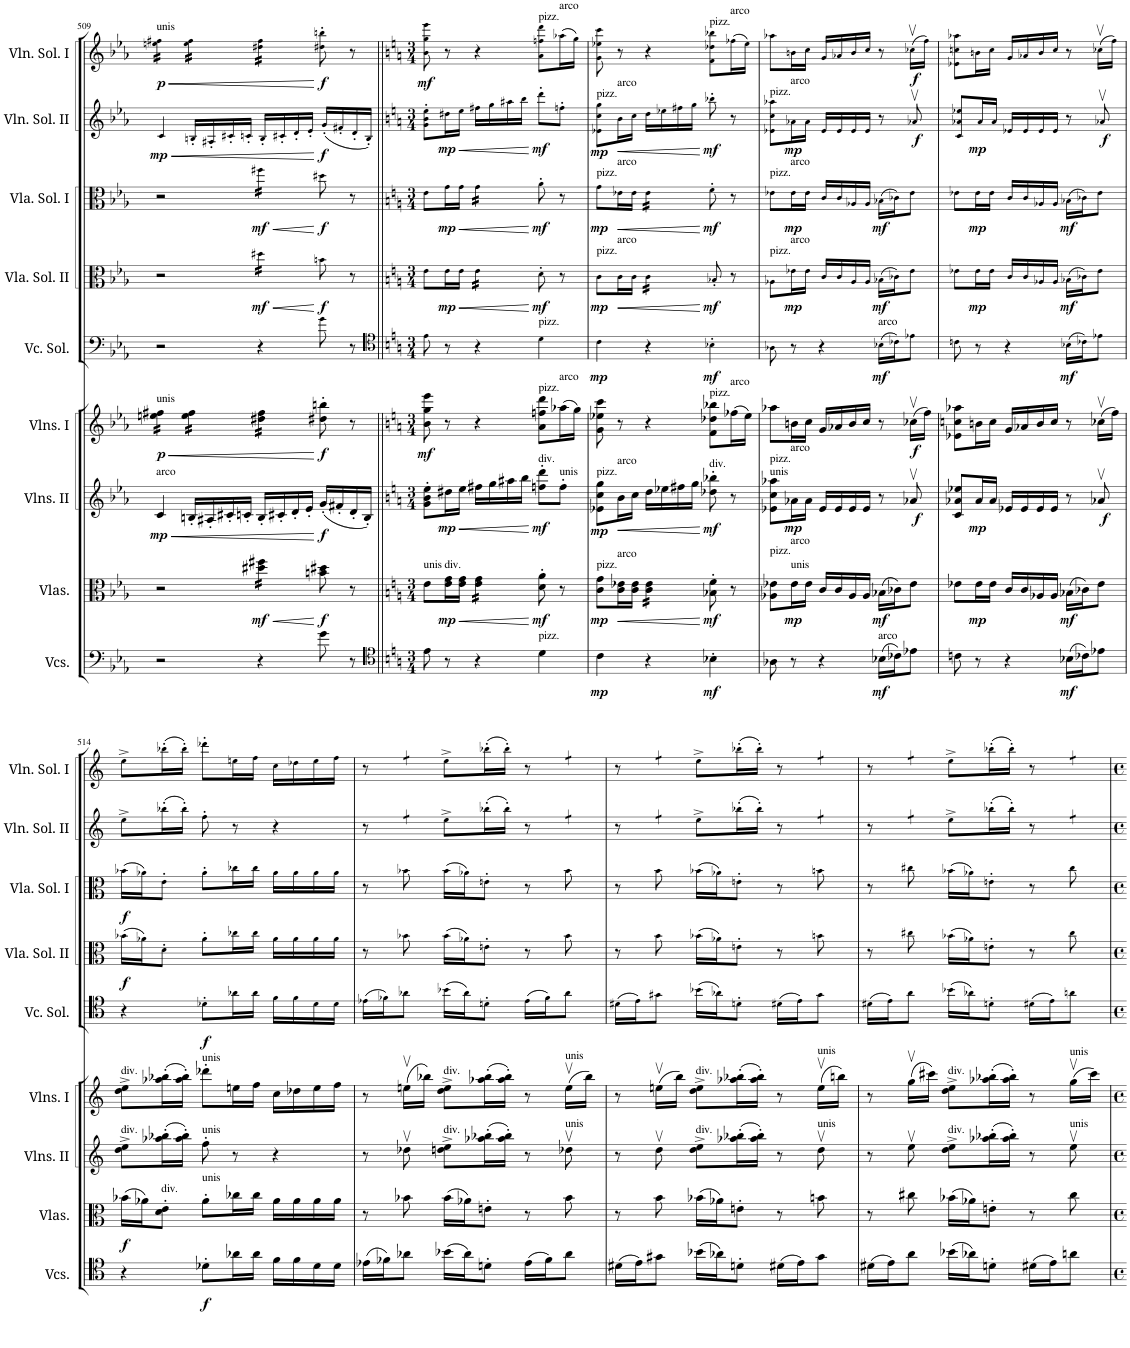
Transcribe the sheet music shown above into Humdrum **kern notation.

**kern	**dynam	**kern	**dynam	**kern	**dynam	**kern	**dynam	**kern	**dynam	**kern	**dynam	**kern	**dynam	**kern	**dynam	**kern	**dynam
*part9	*part9	*part8	*part8	*part7	*part7	*part6	*part6	*part5	*part5	*part4	*part4	*part3	*part3	*part2	*part2	*part1	*part1
*staff9	*staff9	*staff8	*staff8	*staff7	*staff7	*staff6	*staff6	*staff5	*staff5	*staff4	*staff4	*staff3	*staff3	*staff2	*staff2	*staff1	*staff1
*I"Violoncellos	*	*I"Violas	*	*I"Violins II	*	*I"Violins I	*	*I"Violoncello Solo	*	*I"Viola Solo II	*	*I"Viola Solo I	*	*I"Violin Solo II	*	*I"Violin Solo I	*
*I'Vcs.	*	*I'Vlas.	*	*I'Vlns. II	*	*I'Vlns. I	*	*I'Vc. Sol.	*	*I'Vla. Sol. II	*	*I'Vla. Sol. I	*	*I'Vln. Sol. II	*	*I'Vln. Sol. I	*
!!LO:PB:g=z
*clefF4	*	*clefC3	*	*clefG2	*	*clefG2	*	*clefF4	*	*clefC3	*	*clefC3	*	*clefG2	*	*clefG2	*
*k[b-e-a-]	*	*k[b-e-a-]	*	*k[b-e-a-]	*	*k[b-e-a-]	*	*k[b-e-a-]	*	*k[b-e-a-]	*	*k[b-e-a-]	*	*k[b-e-a-]	*	*k[b-e-a-]	*
*M4/4	*	*M4/4	*	*M4/4	*	*M4/4	*	*M4/4	*	*M4/4	*	*M4/4	*	*M4/4	*	*M4/4	*
*met(c)	*	*met(c)	*	*met(c)	*	*met(c)	*	*met(c)	*	*met(c)	*	*met(c)	*	*met(c)	*	*met(c)	*
=509	=509	=509	=509	=509	=509	=509	=509	=509	=509	=509	=509	=509	=509	=509	=509	=509	=509
!	!	!	!	!	!	!	!	!	!	!	!	!	!	!	!	!LO:TX:a:t=unis	!
!	!	!	!	!	!	!LO:TX:a:t=unis	!	!	!	!	!	!	!	!	!	!	!
!	!	!	!	!LO:TX:a:t=arco	!	!	!	!	!	!	!	!	!	!	!	!	!
!	!	!	!	!	!LO:HP:b	!	!LO:HP:b	!	!	!	!	!	!	!	!LO:HP:b	!	!LO:HP:b
!	!	!	!	!	!LO:DY:n=1:b	!	!LO:DY:n=1:b	!	!	!	!	!	!	!	!LO:DY:n=1:b	!	!LO:DY:n=1:b
*	*	*	*	*	*	*tremolo	*	*	*	*	*	*	*	*	*	*	*
*	*	*	*	*	*	*	*	*	*	*	*	*	*	*	*	*tremolo	*
2r	.	2r	.	4c/	< mp	16een\ 16ff#X\LL	< p	2r	.	2r	.	2r	.	4c/	< mp	16een\ 16ff#X\LL	< p
.	.	.	.	.	.	16een\ 16ff#X\	.	.	.	.	.	.	.	.	.	16een\ 16ff#X\	.
.	.	.	.	.	.	16een\ 16ff#X\	.	.	.	.	.	.	.	.	.	16een\ 16ff#X\	.
.	.	.	.	.	.	16een\ 16ff#X\JJ	.	.	.	.	.	.	.	.	.	16een\ 16ff#X\JJ	.
.	.	.	.	16Bn'/LL	.	16ee\ 16ff#\LL	.	.	.	.	.	.	.	16Bn'/LL	.	16ee\ 16ff#\LL	.
.	.	.	.	16A#X'/	.	16ee\ 16ff#\	.	.	.	.	.	.	.	16A#X'/	.	16ee\ 16ff#\	.
.	.	.	.	16c#X'/	.	16ee\ 16ff#\	.	.	.	.	.	.	.	16c#X'/	.	16ee\ 16ff#\	.
.	.	.	.	16cn'/JJ	.	16ee\ 16ff#\JJ	.	.	.	.	.	.	.	16cn'/JJ	.	16ee\ 16ff#\JJ	.
!	!	!	!LO:HP:b	!	!	!	!	!	!	!	!LO:HP:b	!	!LO:HP:b	!	!	!	!
!	!	!	!LO:DY:n=1:b	!	!	!	!	!	!	!	!LO:DY:n=1:b	!	!LO:DY:n=1:b	!	!	!	!
*	*	*tremolo	*	*	*	*	*	*	*	*	*	*	*	*	*	*	*
*	*	*	*	*	*	*	*	*	*	*tremolo	*	*	*	*	*	*	*
*	*	*	*	*	*	*	*	*	*	*	*	*tremolo	*	*	*	*	*
4r	.	16dd#X\ 16ff#X\LL	< mf	16B'/LL	.	16dd#X\ 16ff#\LL	.	4r	.	16dd#X\LL	< mf	16ff#X\LL	< mf	16B'/LL	.	16dd#X\ 16ff#\LL	.
.	.	16dd#X\ 16ff#X\	.	16c#X'/	.	16dd#X\ 16ff#\	.	.	.	16dd#X\	.	16ff#X\	.	16c#X'/	.	16dd#X\ 16ff#\	.
.	.	16dd#X\ 16ff#X\	.	16d'/	.	16dd#X\ 16ff#\	.	.	.	16dd#X\	.	16ff#X\	.	16d'/	.	16dd#X\ 16ff#\	.
.	.	16dd#X\ 16ff#X\JJ	.	16e-'/JJ	.	16dd#X\ 16ff#\JJ	.	.	.	16dd#X\JJ	.	16ff#X\JJ	.	16e-'/JJ	.	16dd#X\ 16ff#\JJ	.
*	*	*	*	*	*	*	*	*	*	*	*	*	*	*	*	*Xtremolo	*
*	*	*	*	*	*	*	*	*	*	*	*	*Xtremolo	*	*	*	*	*
*	*	*	*	*	*	*	*	*	*	*Xtremolo	*	*	*	*	*	*	*
*	*	*	*	*	*	*Xtremolo	*	*	*	*	*	*	*	*	*	*	*
*	*	*Xtremolo	*	*	*	*	*	*	*	*	*	*	*	*	*	*	*
!	!	!	!LO:DY:n=2:b	!	!LO:DY:n=2:b	!	!LO:DY:n=2:b	!	!	!	!LO:DY:n=2:b	!	!LO:DY:n=2:b	!	!LO:DY:n=2:b	!	!LO:DY:n=2:b
8g\	.	8bn\ 8dd#X\	[ f	(16g'/LL	[ f	8dd#X\' 8bbn\'	[ f	8g\	.	8bn\	[ f	8dd#X\	[ f	(16g'/LL	[ f	8dd#X\' 8bbn\'	[ f
.	.	.	.	16f#X'/	.	.	.	.	.	.	.	.	.	16f#X'/	.	.	.
8r	.	8r	.	16d'/	.	8r	.	8r	.	8r	.	8r	.	16d'/	.	8r	.
.	.	.	.	16B'/JJ)	.	.	.	.	.	.	.	.	.	16B'/JJ)	.	.	.
=510||	=510||	=510||	=510||	=510||	=510||	=510||	=510||	=510||	=510||	=510||	=510||	=510||	=510||	=510||	=510||	=510||	=510||
*clefC4	*	*	*	*	*	*	*	*clefC4	*	*	*	*	*	*	*	*	*
*k[]	*	*k[]	*	*k[]	*	*k[]	*	*k[]	*	*k[]	*	*k[]	*	*k[]	*	*k[]	*
*M3/4	*	*M3/4	*	*M3/4	*	*M3/4	*	*M3/4	*	*M3/4	*	*M3/4	*	*M3/4	*	*M3/4	*
!	!	!LO:TX:a:t=unis	!	!	!	!	!	!	!	!	!	!	!	!	!	!	!
!	!	!	!	!	!	!	!LO:DY:b	!	!	!	!	!	!	!	!	!	!LO:DY:b
8e\	.	8e\L	.	8g\' 8b\' 8ee\'L	.	8b\ 8gg\ 8eee\	mf	8e\	.	8e\L	.	8e\L	.	8g\' 8b\' 8ee\'L	.	8b\ 8gg\ 8eee\	mf
!	!	!LO:TX:a:t=div.	!	!	!	!	!	!	!	!	!	!	!	!	!	!	!
!	!	!	!LO:DY:b	!	!LO:DY:b	!	!	!	!	!	!LO:DY:b	!	!LO:DY:b	!	!LO:DY:b	!	!
8r	.	16e\ 16g\L	mp	16dd#X\L	mp	8r	.	8r	.	16e\L	mp	16g\L	mp	16dd#X\L	mp	8r	.
!	!	!	!LO:HP:b	!	!LO:HP:b	!	!	!	!	!	!LO:HP:b	!	!LO:HP:b	!	!LO:HP:b	!	!
.	.	16e\ 16g\JJ	<	16ee\JJ	<	.	.	.	.	16e\JJ	<	16g\JJ	<	16ee\JJ	<	.	.
*	*	*tremolo	*	*	*	*	*	*	*	*	*	*	*	*	*	*	*
*	*	*	*	*	*	*	*	*	*	*tremolo	*	*	*	*	*	*	*
*	*	*	*	*	*	*	*	*	*	*	*	*tremolo	*	*	*	*	*
4r	.	16e\ 16g\LL	.	16ff#X\LL	.	4r	.	4r	.	16e\LL	.	16g\LL	.	16ff#X\LL	.	4r	.
.	.	16e\ 16g\	.	16gg\	.	.	.	.	.	16e\	.	16g\	.	16gg\	.	.	.
.	.	16e\ 16g\	.	16aa#X\	.	.	.	.	.	16e\	.	16g\	.	16aa#X\	.	.	.
.	.	16e\ 16g\JJ	.	16bb\JJ	.	.	.	.	.	16e\JJ	.	16g\JJ	.	16bb\JJ	.	.	.
*	*	*	*	*	*	*	*	*	*	*	*	*Xtremolo	*	*	*	*	*
*	*	*	*	*	*	*	*	*	*	*Xtremolo	*	*	*	*	*	*	*
*	*	*Xtremolo	*	*	*	*	*	*	*	*	*	*	*	*	*	*	*
!	!	!	!	!	!	!	!	!	!	!	!	!	!	!	!	!LO:TX:a:t=pizz.	!
!	!	!	!	!	!	!	!	!LO:TX:a:t=pizz.	!	!	!	!	!	!	!	!	!
!	!	!	!	!	!	!LO:TX:a:t=pizz.	!	!	!	!	!	!	!	!	!	!	!
!	!	!	!	!LO:TX:a:t=div.	!	!	!	!	!	!	!	!	!	!	!	!	!
!LO:TX:a:t=pizz.	!	!	!	!	!	!	!	!	!	!	!	!	!	!	!	!	!
!	!	!	!LO:DY:n=1:b	!	!LO:DY:n=1:b	!	!	!	!	!	!LO:DY:n=1:b	!	!LO:DY:n=1:b	!	!LO:DY:n=1:b	!	!
4d\	.	8d\' 8a\'	[ mf	8ffn\' 8ddd\'L	[ mf	8a\ 8ffn\ 8ddd\L	.	4d\	.	8d'\	[ mf	8a'\	[ mf	8ddd'\L	[ mf	8a\ 8ffn\ 8ddd\L	.
!	!	!	!	!	!	!	!	!	!	!	!	!	!	!	!	!LO:TX:a:t=arco	!
!	!	!	!	!	!	!LO:TX:a:t=arco	!	!	!	!	!	!	!	!	!	!	!
!	!	!	!	!LO:TX:a:t=unis	!	!	!	!	!	!	!	!	!	!	!	!	!
.	.	8r	.	8ff'\J	.	(16aa-X\L	.	.	.	8r	.	8r	.	8ffn'\J	.	(16aa-X\L	.
.	.	.	.	.	.	16gg\JJ)	.	.	.	.	.	.	.	.	.	16gg\JJ)	.
=511	=511	=511	=511	=511	=511	=511	=511	=511	=511	=511	=511	=511	=511	=511	=511	=511	=511
!	!	!	!	!	!	!	!	!	!	!	!	!	!	!LO:TX:a:t=pizz.	!	!	!
!	!	!	!	!	!	!	!	!	!	!	!	!LO:TX:a:t=pizz.	!	!	!	!	!
!	!	!	!	!	!	!	!	!	!	!LO:TX:a:t=pizz.	!	!	!	!	!	!	!
!	!	!	!	!LO:TX:a:t=pizz.	!	!	!	!	!	!	!	!	!	!	!	!	!
!	!	!LO:TX:a:t=pizz.	!	!	!	!	!	!	!	!	!	!	!	!	!	!	!
!	!LO:DY:b	!	!LO:DY:b	!	!LO:DY:b	!	!	!	!LO:DY:b	!	!LO:DY:b	!	!LO:DY:b	!	!LO:DY:b	!	!
4c\	mp	8c\ 8g\L	mp	8e-X\ 8cc\ 8gg\L	mp	8g\ 8ee-X\ 8ccc\	.	4c\	mp	8c\L	mp	8g\L	mp	8e-X\ 8cc\ 8gg\L	mp	8g\ 8ee-X\ 8ccc\	.
!	!	!	!	!	!	!	!	!	!	!	!	!	!	!LO:TX:a:t=arco	!	!	!
!	!	!	!	!	!	!	!	!	!	!	!	!LO:TX:a:t=arco	!	!	!	!	!
!	!	!	!	!	!	!	!	!	!	!LO:TX:a:t=arco	!	!	!	!	!	!	!
!	!	!	!	!LO:TX:a:t=arco	!	!	!	!	!	!	!	!	!	!	!	!	!
!	!	!LO:TX:a:t=arco	!	!	!	!	!	!	!	!	!	!	!	!	!	!	!
!	!	!	!LO:HP:b	!	!LO:HP:b	!	!	!	!	!	!LO:HP:b	!	!LO:HP:b	!	!LO:HP:b	!	!
.	.	16c\ 16e-X\L	<	16b\L	<	8r	.	.	.	16c\L	<	16e-X\L	<	16b\L	<	8r	.
.	.	16c\ 16e-\JJ	.	16cc\JJ	.	.	.	.	.	16c\JJ	.	16e-\JJ	.	16cc\JJ	.	.	.
*	*	*tremolo	*	*	*	*	*	*	*	*	*	*	*	*	*	*	*
*	*	*	*	*	*	*	*	*	*	*tremolo	*	*	*	*	*	*	*
*	*	*	*	*	*	*	*	*	*	*	*	*tremolo	*	*	*	*	*
4r	.	16c\ 16e-\LL	.	16dd\LL	.	4r	.	4r	.	16c\LL	.	16e-\LL	.	16dd\LL	.	4r	.
.	.	16c\ 16e-\	.	16ee-X\	.	.	.	.	.	16c\	.	16e-\	.	16ee-X\	.	.	.
.	.	16c\ 16e-\	.	16ff#X\	.	.	.	.	.	16c\	.	16e-\	.	16ff#X\	.	.	.
.	.	16c\ 16e-\JJ	.	16gg\JJ	.	.	.	.	.	16c\JJ	.	16e-\JJ	.	16gg\JJ	.	.	.
*	*	*	*	*	*	*	*	*	*	*	*	*Xtremolo	*	*	*	*	*
*	*	*	*	*	*	*	*	*	*	*Xtremolo	*	*	*	*	*	*	*
*	*	*Xtremolo	*	*	*	*	*	*	*	*	*	*	*	*	*	*	*
!	!	!	!	!	!	!	!	!	!	!	!	!	!	!	!	!LO:TX:a:t=pizz.	!
!	!	!	!	!	!	!LO:TX:a:t=pizz.	!	!	!	!	!	!	!	!	!	!	!
!	!	!	!	!LO:TX:a:t=div.	!	!	!	!	!	!	!	!	!	!	!	!	!
!	!LO:DY:b	!	!LO:DY:n=1:b	!	!LO:DY:n=1:b	!	!	!	!LO:DY:b	!	!LO:DY:n=1:b	!	!LO:DY:n=1:b	!	!LO:DY:n=1:b	!	!
4B-X'\	mf	8B-X\' 8f\'	[ mf	8dd-X\' 8bb-X\'	[ mf	8f\ 8dd-X\ 8bb-X\L	.	4B-X'\	mf	8B-X'/	[ mf	8f'\	[ mf	8bb-X'\	[ mf	8f\ 8dd-X\ 8bb-X\L	.
!	!	!	!	!	!	!	!	!	!	!	!	!	!	!	!	!LO:TX:a:t=arco	!
!	!	!	!	!	!	!LO:TX:a:t=arco	!	!	!	!	!	!	!	!	!	!	!
.	.	8r	.	8r	.	(16ff-X\L	.	.	.	8r	.	8r	.	8r	.	(16ff-X\L	.
.	.	.	.	.	.	16ee-\JJ)	.	.	.	.	.	.	.	.	.	16ee-\JJ)	.
=512	=512	=512	=512	=512	=512	=512	=512	=512	=512	=512	=512	=512	=512	=512	=512	=512	=512
!	!	!	!	!	!	!	!	!	!	!	!	!	!	!LO:TX:a:t=pizz.	!	!	!
!	!	!	!	!	!	!	!	!	!	!	!	!LO:TX:a:t=pizz.	!	!	!	!	!
!	!	!	!	!	!	!	!	!	!	!LO:TX:a:t=pizz.	!	!	!	!	!	!	!
!	!	!	!	!LO:TX:a:t=unis	!	!	!	!	!	!	!	!	!	!	!	!	!
!	!	!	!	!LO:TX:a:t=pizz.	!	!	!	!	!	!	!	!	!	!	!	!	!
!	!	!LO:TX:a:t=pizz.	!	!	!	!	!	!	!	!	!	!	!	!	!	!	!
8A-X\	.	8A-X\ 8e-X\L	.	8e-X\ 8cc\ 8aa-X\L	.	8aa-X\L	.	8A-X\	.	8A-X\L	.	8e-X\L	.	8e-X\ 8cc\ 8aa-X\L	.	8aa-X\L	.
!	!	!	!	!	!	!	!	!	!	!	!	!	!	!LO:TX:a:t=arco	!	!	!
!	!	!	!	!	!	!	!	!	!	!	!	!LO:TX:a:t=arco	!	!	!	!	!
!	!	!	!	!	!	!	!	!	!	!LO:TX:a:t=arco	!	!	!	!	!	!	!
!	!	!	!	!LO:TX:a:t=arco	!	!	!	!	!	!	!	!	!	!	!	!	!
!	!	!LO:TX:a:t=unis	!	!	!	!	!	!	!	!	!	!	!	!	!	!	!
!	!	!LO:TX:a:t=arco	!	!	!	!	!	!	!	!	!	!	!	!	!	!	!
!	!	!	!LO:DY:b	!	!LO:DY:b	!	!	!	!	!	!LO:DY:b	!	!LO:DY:b	!	!LO:DY:b	!	!
8r	.	16e-\L	mp	16a-X\L	mp	16bn\L	.	8r	.	16e-X\L	mp	16e-\L	mp	16a-X\L	mp	16bn\L	.
.	.	16e-\JJ	.	16a-\JJ	.	16cc\JJ	.	.	.	16e-\JJ	.	16e-\JJ	.	16a-\JJ	.	16cc\JJ	.
4r	.	16c/LL	.	16e-/LL	.	16g/LL	.	4r	.	16c/LL	.	16c/LL	.	16e-/LL	.	16g/LL	.
.	.	16c/	.	16e-/	.	16a-X/	.	.	.	16c/	.	16c/	.	16e-/	.	16a-X/	.
.	.	16A-/	.	16e-/	.	16b/	.	.	.	16A-/	.	16A-X/	.	16e-/	.	16b/	.
.	.	16A-/JJ	.	16e-/JJ	.	16cc/JJ	.	.	.	16A-/JJ	.	16A-/JJ	.	16e-/JJ	.	16cc/JJ	.
!	!	!	!	!	!	!	!	!LO:TX:a:t=arco	!	!	!	!	!	!	!	!	!
!LO:TX:a:t=arco	!	!	!	!	!	!	!	!	!	!	!	!	!	!	!	!	!
!	!LO:DY:b	!	!LO:DY:b	!	!	!	!	!	!LO:DY:b	!	!LO:DY:b	!	!LO:DY:b	!	!	!	!
(16B-X\LL	mf	(16B-X\LL	mf	8r	.	8r	.	(16B-X\LL	mf	(16B-X\LL	mf	(16B-X\LL	mf	8r	.	8r	.
16c-X\J)	.	16c-X\J)	.	.	.	.	.	16c-X\J)	.	16c-X\J)	.	16c-X\J)	.	.	.	.	.
!	!	!	!	!	!LO:DY:b	!	!LO:DY:b	!	!	!	!	!	!	!	!LO:DY:b	!	!LO:DY:b
8e-X\J	.	8e-\J	.	8a-Xv/	f	(16cc-Xv\LL	f	8e-X\J	.	8e-\J	.	8e-\J	.	8a-Xv/	f	(16cc-Xv\LL	f
.	.	.	.	.	.	16ff\JJ)	.	.	.	.	.	.	.	.	.	16ff\JJ)	.
=513	=513	=513	=513	=513	=513	=513	=513	=513	=513	=513	=513	=513	=513	=513	=513	=513	=513
8cn\	.	8e-X\L	.	8c/ 8a-X/ 8ee-X/L	.	8e-X\ 8ccn\ 8aa-X\L	.	8cn\	.	8e-X\L	.	8e-X\L	.	8c/ 8a-X/ 8ee-X/L	.	8e-X\ 8ccn\ 8aa-X\L	.
!	!	!	!LO:DY:b	!	!LO:DY:b	!	!	!	!	!	!LO:DY:b	!	!LO:DY:b	!	!LO:DY:b	!	!
8r	.	16e-\L	mp	16a-/L	mp	16bn\L	.	8r	.	16e-\L	mp	16e-\L	mp	16a-/L	mp	16bn\L	.
.	.	16e-\JJ	.	16a-/JJ	.	16cc\JJ	.	.	.	16e-\JJ	.	16e-\JJ	.	16a-/JJ	.	16cc\JJ	.
4r	.	16c/LL	.	16e-X/LL	.	16g/LL	.	4r	.	16c/LL	.	16c/LL	.	16e-X/LL	.	16g/LL	.
.	.	16c/	.	16e-/	.	16a-X/	.	.	.	16c/	.	16c/	.	16e-/	.	16a-X/	.
.	.	16A-X/	.	16e-/	.	16b/	.	.	.	16A-X/	.	16A-X/	.	16e-/	.	16b/	.
.	.	16A-/JJ	.	16e-/JJ	.	16cc/JJ	.	.	.	16A-/JJ	.	16A-/JJ	.	16e-/JJ	.	16cc/JJ	.
!	!LO:DY:b	!	!LO:DY:b	!	!	!	!	!	!LO:DY:b	!	!LO:DY:b	!	!LO:DY:b	!	!	!	!
(16B-X\LL	mf	(16B-X\LL	mf	8r	.	8r	.	(16B-X\LL	mf	(16B-X\LL	mf	(16B-X\LL	mf	8r	.	8r	.
16c-X\J)	.	16c-X\J)	.	.	.	.	.	16c-X\J)	.	16c-X\J)	.	16c-X\J)	.	.	.	.	.
!	!	!	!	!	!LO:DY:b	!	!	!	!	!	!	!	!	!	!LO:DY:b	!	!
8e-X\J	.	8e-\J	.	8a-Xv/	f	(16cc-Xv\LL	.	8e-X\J	.	8e-\J	.	8e-\J	.	8a-Xv/	f	(16cc-Xv\LL	.
.	.	.	.	.	.	16ff\JJ)	.	.	.	.	.	.	.	.	.	16ff\JJ)	.
!!LO:LB:g=z
=514	=514	=514	=514	=514	=514	=514	=514	=514	=514	=514	=514	=514	=514	=514	=514	=514	=514
!	!	!	!	!	!	!LO:TX:a:t=div.	!	!	!	!	!	!	!	!	!	!	!
!	!	!	!	!LO:TX:a:t=div.	!	!	!	!	!	!	!	!	!	!	!	!	!
!	!	!	!LO:DY:b	!	!	!	!	!	!	!	!LO:DY:b	!	!LO:DY:b	!	!	!	!
4r	.	(16b-X\LL	f	8dd\^ 8ee\^L	.	8dd\^ 8ee\^L	.	4r	.	(16b-X\LL	f	(16b-X\LL	f	8ee^\L	.	8ee^\L	.
.	.	16a-X\J)	.	.	.	.	.	.	.	16a-X\J)	.	16a-X\J)	.	.	.	.	.
!	!	!LO:TX:a:t=div.	!	!	!	!	!	!	!	!	!	!	!	!	!	!	!
.	.	8d\' 8e\'J	.	(16aa-X\' 16bb-X\'L	.	(16aa-X\' 16bb-X\'L	.	.	.	8d'\J	.	8e'\J	.	(16bb-X'\L	.	(16bb-X'\L	.
.	.	.	.	16aa-\' 16bb-\'JJ)	.	16aa-\' 16bb-\'JJ)	.	.	.	.	.	.	.	16bb-'\JJ)	.	16bb-'\JJ)	.
!	!	!	!	!	!	!LO:TX:a:t=unis	!	!	!	!	!	!	!	!	!	!	!
!	!	!	!	!LO:TX:a:t=unis	!	!	!	!	!	!	!	!	!	!	!	!	!
!	!	!LO:TX:a:t=unis	!	!	!	!	!	!	!	!	!	!	!	!	!	!	!
!	!LO:DY:b	!	!	!	!	!	!	!	!LO:DY:b	!	!	!	!	!	!	!	!
8d-X'\L	f	8a-'\L	.	8ff'\	.	8ddd-X'\L	.	8d-X'\L	f	8a-'\L	.	8a-'\L	.	8ff'\	.	8ddd-X'\L	.
16a-X\L	.	16cc-X\L	.	8r	.	16een\L	.	16a-X\L	.	16cc-X\L	.	16cc-X\L	.	8r	.	16een\L	.
16a-\JJ	.	16cc-\JJ	.	.	.	16ff\JJ	.	16a-\JJ	.	16cc-\JJ	.	16cc-\JJ	.	.	.	16ff\JJ	.
16f\LL	.	16a-\LL	.	4r	.	16cc\LL	.	16f\LL	.	16a-\LL	.	16a-\LL	.	4r	.	16cc\LL	.
16f\	.	16a-\	.	.	.	16dd-X\	.	16f\	.	16a-\	.	16a-\	.	.	.	16dd-X\	.
16d-\	.	16a-\	.	.	.	16ee\	.	16d-\	.	16a-\	.	16a-\	.	.	.	16ee\	.
16d-\JJ	.	16a-\JJ	.	.	.	16ff\JJ	.	16d-\JJ	.	16a-\JJ	.	16a-\JJ	.	.	.	16ff\JJ	.
=515	=515	=515	=515	=515	=515	=515	=515	=515	=515	=515	=515	=515	=515	=515	=515	=515	=515
(16e-X\LL	.	8r	.	8r	.	8r	.	(16e-X\LL	.	8r	.	8r	.	8r	.	8r	.
16f-X\J)	.	.	.	.	.	.	.	16f-X\J)	.	.	.	.	.	.	.	.	.
8a-X\J	.	8b-X\	.	8dd-Xv\	.	(16eenv\LL	.	8a-X\J	.	8b-X\	.	8b-X\	.	8ryy	.	8ryy	.
.	.	.	.	.	.	16bb-X\JJ)	.	.	.	.	.	.	.	.	.	.	.
!	!	!	!	!	!	!LO:TX:a:t=div.	!	!	!	!	!	!	!	!	!	!	!
!	!	!	!	!LO:TX:a:t=div.	!	!	!	!	!	!	!	!	!	!	!	!	!
(16b-X\LL	.	(16b-\LL	.	8ddn\^ 8ee\^L	.	8dd\^ 8ee\^L	.	(16b-X\LL	.	(16b-\LL	.	(16b-\LL	.	8ee^\L	.	8ee^\L	.
16a-\J)	.	16a-X\J)	.	.	.	.	.	16a-\J)	.	16a-X\J)	.	16a-X\J)	.	.	.	.	.
8dn'\J	.	8en'\J	.	(16aa-X\' 16bb-X\'L	.	(16aa-X\' 16bb-\'L	.	8dn'\J	.	8en'\J	.	8en'\J	.	(16bb-X'\L	.	(16bb-X'\L	.
.	.	.	.	16aa-\' 16bb-\'JJ)	.	16aa-\' 16bb-\'JJ)	.	.	.	.	.	.	.	16bb-'\JJ)	.	16bb-'\JJ)	.
(16e-\LL	.	8r	.	8r	.	8r	.	(16e-\LL	.	8r	.	8r	.	8r	.	8r	.
16f-\J)	.	.	.	.	.	.	.	16f-\J)	.	.	.	.	.	.	.	.	.
!	!	!	!	!	!	!LO:TX:a:t=unis	!	!	!	!	!	!	!	!	!	!	!
!	!	!	!	!LO:TX:a:t=unis	!	!	!	!	!	!	!	!	!	!	!	!	!
8a-\J	.	8b-\	.	8dd-Xv\	.	(16eev\LL	.	8a-\J	.	8b-\	.	8b-\	.	8ryy	.	8ryy	.
.	.	.	.	.	.	16bb-\JJ)	.	.	.	.	.	.	.	.	.	.	.
=516	=516	=516	=516	=516	=516	=516	=516	=516	=516	=516	=516	=516	=516	=516	=516	=516	=516
(16d#X\LL	.	8r	.	8r	.	8r	.	(16d#X\LL	.	8r	.	8r	.	8r	.	8r	.
16e\J)	.	.	.	.	.	.	.	16e\J)	.	.	.	.	.	.	.	.	.
8g#X\J	.	8b\	.	8ddv\	.	(16eenv\LL	.	8g#X\J	.	8b\	.	8b\	.	8ryy	.	8ryy	.
.	.	.	.	.	.	16bb\JJ)	.	.	.	.	.	.	.	.	.	.	.
!	!	!	!	!	!	!LO:TX:a:t=div.	!	!	!	!	!	!	!	!	!	!	!
!	!	!	!	!LO:TX:a:t=div.	!	!	!	!	!	!	!	!	!	!	!	!	!
(16b-X\LL	.	(16b-X\LL	.	8dd\^ 8ee\^L	.	8dd\^ 8ee\^L	.	(16b-X\LL	.	(16b-X\LL	.	(16b-X\LL	.	8ee^\L	.	8ee^\L	.
16a-X\J)	.	16a-X\J)	.	.	.	.	.	16a-X\J)	.	16a-X\J)	.	16a-X\J)	.	.	.	.	.
8dn'\J	.	8en'\J	.	(16aa-X\' 16bb-X\'L	.	(16aa-X\' 16bb-X\'L	.	8dn'\J	.	8en'\J	.	8en'\J	.	(16bb-X'\L	.	(16bb-X'\L	.
.	.	.	.	16aa-\' 16bb-\'JJ)	.	16aa-\' 16bb-\'JJ)	.	.	.	.	.	.	.	16bb-'\JJ)	.	16bb-'\JJ)	.
(16d#X\LL	.	8r	.	8r	.	8r	.	(16d#X\LL	.	8r	.	8r	.	8r	.	8r	.
16e\J)	.	.	.	.	.	.	.	16e\J)	.	.	.	.	.	.	.	.	.
!	!	!	!	!	!	!LO:TX:a:t=unis	!	!	!	!	!	!	!	!	!	!	!
!	!	!	!	!LO:TX:a:t=unis	!	!	!	!	!	!	!	!	!	!	!	!	!
8g#\J	.	8bn\	.	8ddv\	.	(16eev\LL	.	8g#\J	.	8bn\	.	8bn\	.	8ryy	.	8ryy	.
.	.	.	.	.	.	16bbn\JJ)	.	.	.	.	.	.	.	.	.	.	.
=517	=517	=517	=517	=517	=517	=517	=517	=517	=517	=517	=517	=517	=517	=517	=517	=517	=517
(16d#X\LL	.	8r	.	8r	.	8r	.	(16d#X\LL	.	8r	.	8r	.	8r	.	8r	.
16e\J)	.	.	.	.	.	.	.	16e\J)	.	.	.	.	.	.	.	.	.
8a\J	.	8cc#X\	.	8eev\	.	(16ggv\LL	.	8a\J	.	8cc#X\	.	8cc#X\	.	8ryy	.	8ryy	.
.	.	.	.	.	.	16ccc#X\JJ)	.	.	.	.	.	.	.	.	.	.	.
!	!	!	!	!	!	!LO:TX:a:t=div.	!	!	!	!	!	!	!	!	!	!	!
!	!	!	!	!LO:TX:a:t=div.	!	!	!	!	!	!	!	!	!	!	!	!	!
(16b-X\LL	.	(16b-X\LL	.	8dd\^ 8ee\^L	.	8dd\^ 8ee\^L	.	(16b-X\LL	.	(16b-X\LL	.	(16b-X\LL	.	8ee^\L	.	8ee^\L	.
16a-X\J)	.	16a-X\J)	.	.	.	.	.	16a-X\J)	.	16a-X\J)	.	16a-X\J)	.	.	.	.	.
8dn'\J	.	8en'\J	.	(16aa-X\' 16bb-X\'L	.	(16aa-X\' 16bb-X\'L	.	8dn'\J	.	8en'\J	.	8en'\J	.	(16bb-X'\L	.	(16bb-X'\L	.
.	.	.	.	16aa-\' 16bb-\'JJ)	.	16aa-\' 16bb-\'JJ)	.	.	.	.	.	.	.	16bb-'\JJ)	.	16bb-'\JJ)	.
(16d#X\LL	.	8r	.	8r	.	8r	.	(16d#X\LL	.	8r	.	8r	.	8r	.	8r	.
16e\J)	.	.	.	.	.	.	.	16e\J)	.	.	.	.	.	.	.	.	.
!	!	!	!	!	!	!LO:TX:a:t=unis	!	!	!	!	!	!	!	!	!	!	!
!	!	!	!	!LO:TX:a:t=unis	!	!	!	!	!	!	!	!	!	!	!	!	!
8an\J	.	8cc#\	.	8eev\	.	(16ggv\LL	.	8an\J	.	8cc#\	.	8cc#\	.	8ryy	.	8ryy	.
.	.	.	.	.	.	16ccc#\JJ)	.	.	.	.	.	.	.	.	.	.	.
=	=	=	=	=	=	=	=	=	=	=	=	=	=	=	=	=	=
*-	*-	*-	*-	*-	*-	*-	*-	*-	*-	*-	*-	*-	*-	*-	*-	*-	*-
